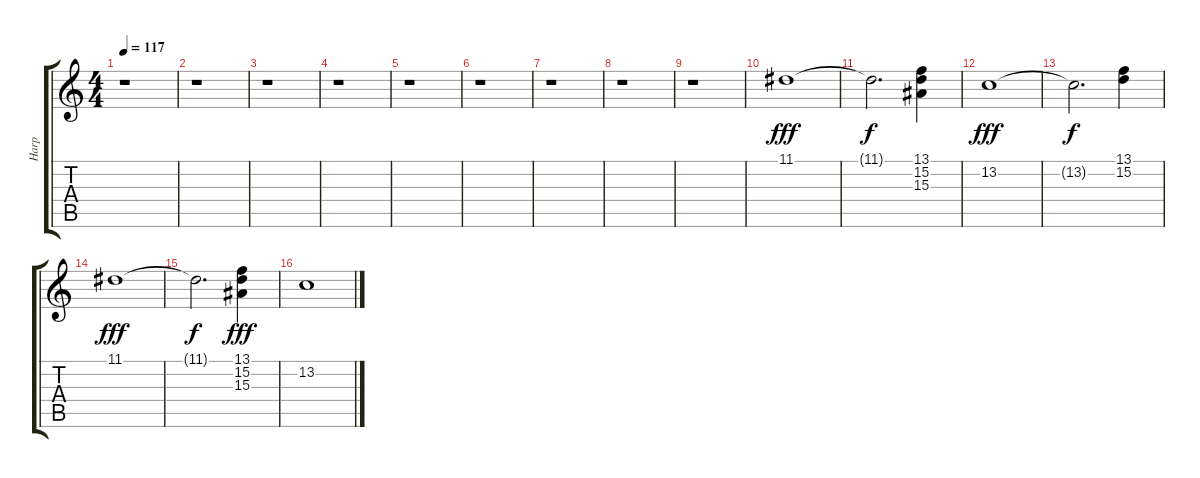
\track ("Harp" "Harp") {instrument harmonica}
\staff {score tabs}
\tuning (E4 B3 G3 D3 A2 E2) {hide}
\ts (4 4)
\tempo 117
\clef g2
\ks c
r.1{dy f} |
r.1 |
r.1 |
r.1 |
r.1 |
r.1 |
r.1 |
r.1 |
r.1 |
11.1.1{dy fff} |
11.1{t}.2{d dy f} (13.1 15.2 15.3).4 |
13.2.1{dy fff} |
13.2{t}.2{d dy f} (13.1 15.2).4 |
11.1.1{dy fff} |
11.1{t}.2{d dy f} (13.1 15.2 15.3).4{dy fff} |
13.2.1
